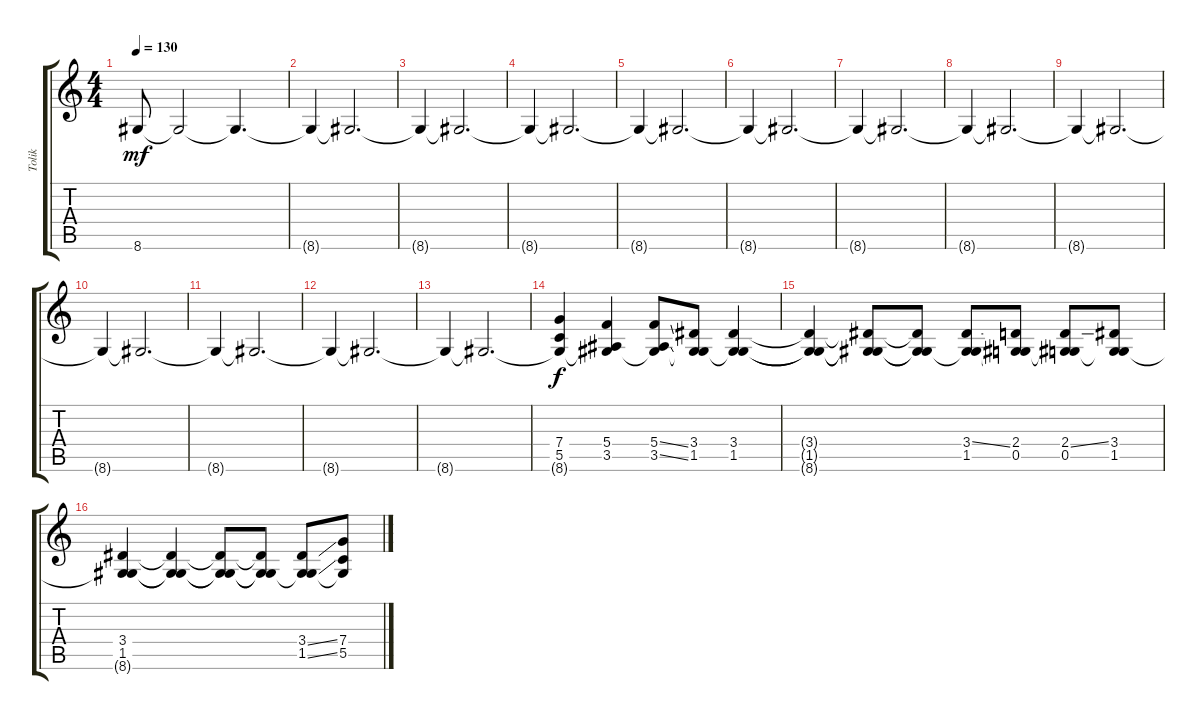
\track ("Tolik" "Tolik") {instrument distortionguitar}
\staff {score tabs}
\tuning (D4 A3 F3 C3 G2 C2) {hide}
\ts (4 4)
\tempo 130
\clef g2
\ks c
8.6{t}.8{dy mf} 8.6{t}.2 8.6{t}.4{d} |
8.6{t}.4 8.6{t}.2{d} |
8.6{t}.4 8.6{t}.2{d} |
8.6{t}.4 8.6{t}.2{d} |
8.6{t}.4 8.6{t}.2{d} |
8.6{t}.4 8.6{t}.2{d} |
8.6{t}.4 8.6{t}.2{d} |
8.6{t}.4 8.6{t}.2{d} |
8.6{t}.4 8.6{t}.2{d} |
8.6{t}.4 8.6{t}.2{d} |
8.6{t}.4 8.6{t}.2{d} |
8.6{t}.4 8.6{t}.2{d} |
8.6{t}.4 8.6{t}.2{d} |
(7.4 5.5 8.6{t}).4{dy f} (5.4 3.5 8.6{t}).4 (5.4{ss} 3.5{ss} 8.6{t}).8 (3.4 1.5 8.6{t}).8 (3.4 1.5 8.6{t}).4 |
(3.4{t} 1.5{t} 8.6{t}).4 (3.4{t} 1.5{t} 8.6{t}).8 (3.4{t} 1.5{t} 8.6{t}).8 (3.4{ss} 1.5 8.6{t}).8 (2.4 0.5 8.6{t}).8 (2.4{ss} 0.5 8.6{t}).8 (3.4 1.5 8.6{t}).8 |
(3.4 1.5 8.6{t}).4 (3.4{t} 1.5{t} 8.6{t}).4 (3.4{t} 1.5{t} 8.6{t}).8 (3.4{t} 1.5{t} 8.6{t}).8 (3.4{ss} 1.5{ss} 8.6{t}).8 (7.4 5.5 8.6{t}).8
